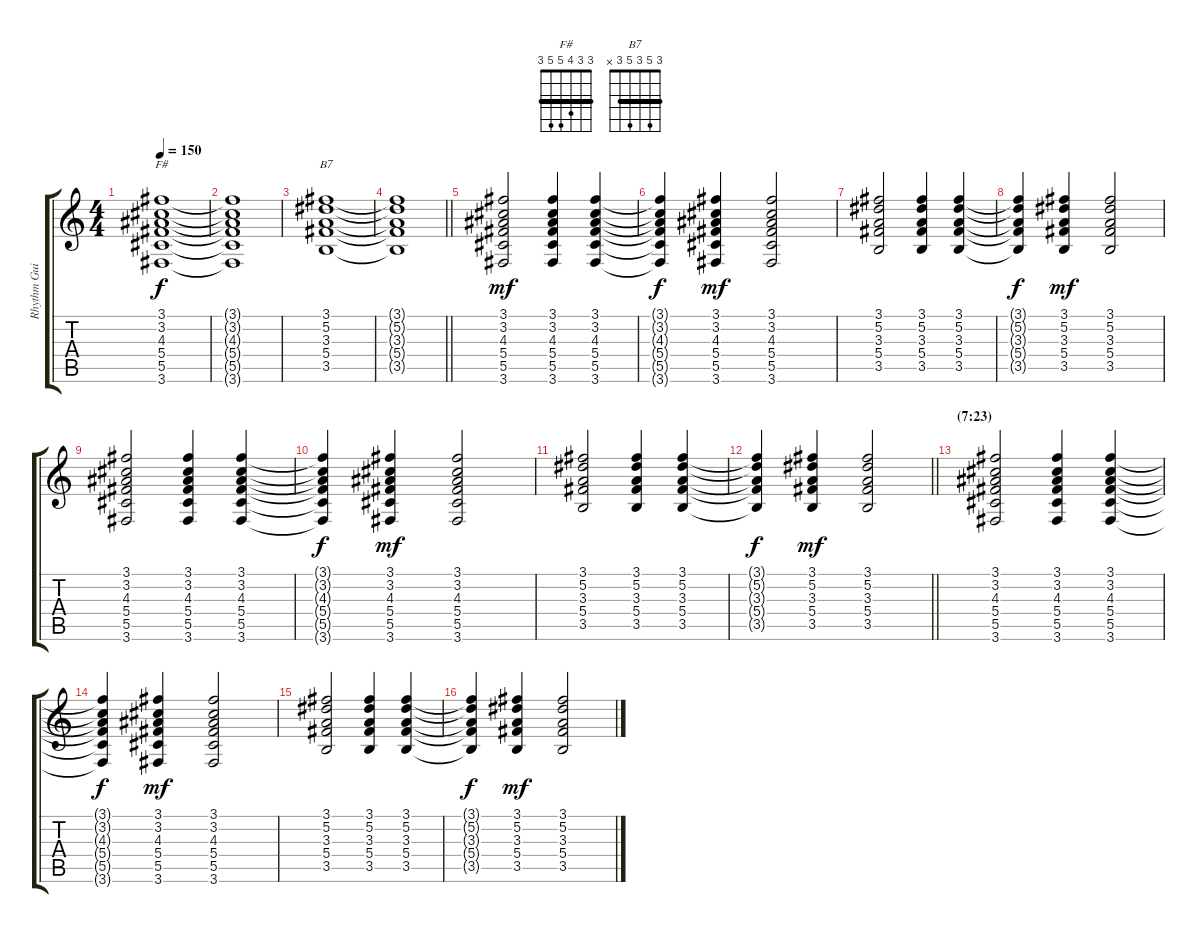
\track ("Rhythm Guitar" "Rhythm Gui") {instrument electricguitarjazz}
\staff {score tabs}
\tuning (Eb4 Bb3 Gb3 Db3 Ab2 Eb2) {hide}
\chord ("F#" 3 3 4 5 5 3) {barre 3}
\chord ("B7" 3 5 3 5 3 x) {barre 3}
\ts (4 4)
\tempo 150
\clef g2
\ks c
(3.1 3.2 4.3 5.4 5.5 3.6).1{ch "F#" dy f} |
(3.1{t} 3.2{t} 4.3{t} 5.4{t} 5.5{t} 3.6{t}).1 |
(3.1 5.2 3.3 5.4 3.5).1{ch "B7"} |
\barLineRight lightlight
(3.1{t} 5.2{t} 3.3{t} 5.4{t} 3.5{t}).1 |
(3.1 3.2 4.3 5.4 5.5 3.6).2{dy mf} (3.1 3.2 4.3 5.4 5.5 3.6).4 (3.1 3.2 4.3 5.4 5.5 3.6).4 |
(3.1{t} 3.2{t} 4.3{t} 5.4{t} 5.5{t} 3.6{t}).4{dy f} (3.1 3.2 4.3 5.4 5.5 3.6).4{dy mf} (3.1 3.2 4.3 5.4 5.5 3.6).2 |
(3.1 5.2 3.3 5.4 3.5).2 (3.1 5.2 3.3 5.4 3.5).4 (3.1 5.2 3.3 5.4 3.5).4 |
(3.1{t} 5.2{t} 3.3{t} 5.4{t} 3.5{t}).4{dy f} (3.1 5.2 3.3 5.4 3.5).4{dy mf} (3.1 5.2 3.3 5.4 3.5).2 |
(3.1 3.2 4.3 5.4 5.5 3.6).2 (3.1 3.2 4.3 5.4 5.5 3.6).4 (3.1 3.2 4.3 5.4 5.5 3.6).4 |
(3.1{t} 3.2{t} 4.3{t} 5.4{t} 5.5{t} 3.6{t}).4{dy f} (3.1 3.2 4.3 5.4 5.5 3.6).4{dy mf} (3.1 3.2 4.3 5.4 5.5 3.6).2 |
(3.1 5.2 3.3 5.4 3.5).2 (3.1 5.2 3.3 5.4 3.5).4 (3.1 5.2 3.3 5.4 3.5).4 |
\barLineRight lightlight
(3.1{t} 5.2{t} 3.3{t} 5.4{t} 3.5{t}).4{dy f} (3.1 5.2 3.3 5.4 3.5).4{dy mf} (3.1 5.2 3.3 5.4 3.5).2 |
\section ("" "(7:23)")
(3.1 3.2 4.3 5.4 5.5 3.6).2 (3.1 3.2 4.3 5.4 5.5 3.6).4 (3.1 3.2 4.3 5.4 5.5 3.6).4 |
(3.1{t} 3.2{t} 4.3{t} 5.4{t} 5.5{t} 3.6{t}).4{dy f} (3.1 3.2 4.3 5.4 5.5 3.6).4{dy mf} (3.1 3.2 4.3 5.4 5.5 3.6).2 |
(3.1 5.2 3.3 5.4 3.5).2 (3.1 5.2 3.3 5.4 3.5).4 (3.1 5.2 3.3 5.4 3.5).4 |
(3.1{t} 5.2{t} 3.3{t} 5.4{t} 3.5{t}).4{dy f} (3.1 5.2 3.3 5.4 3.5).4{dy mf} (3.1 5.2 3.3 5.4 3.5).2
